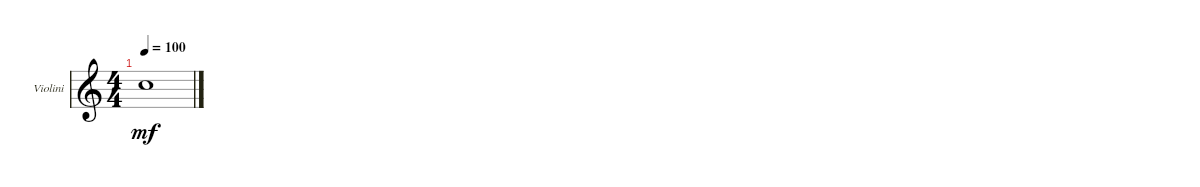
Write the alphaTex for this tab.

\defaultSystemsLayout 4
\bracketExtendMode groupsimilarinstruments
\firstSystemTrackNameOrientation horizontal
\otherSystemsTrackNameOrientation horizontal
\track ("Violino" "Violini") {instrument violin}
\staff {score}
\tuning (E5 A4 D4 G3)
\ts (4 4)
\tempo 100
\clef g2
\ks c
3.2.1{dy mf instrument violin}
